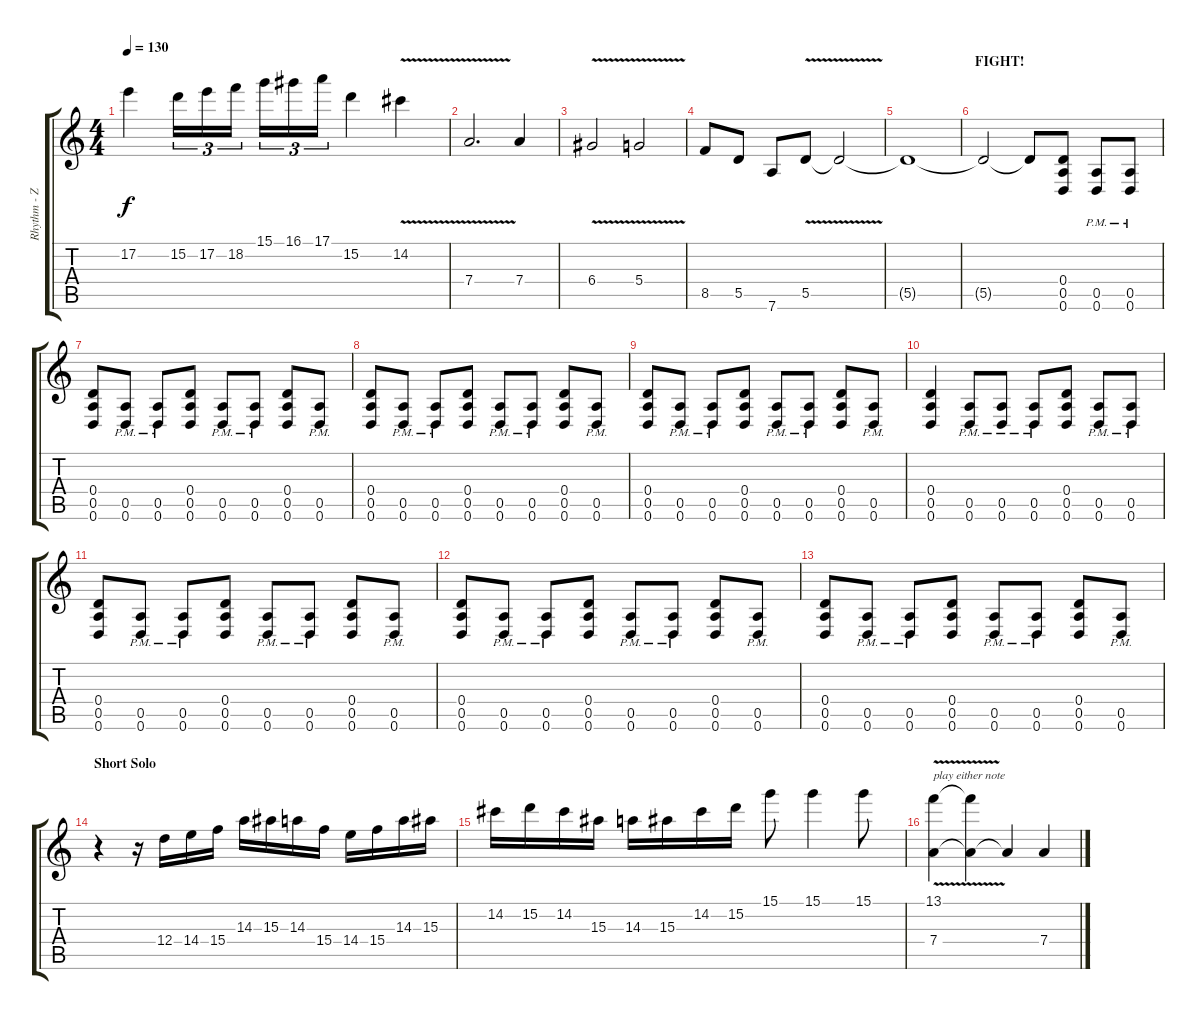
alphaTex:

\track ("Rhythm - Zacky Vengeance" "Rhythm - Z") {instrument distortionguitar}
\staff {score tabs}
\tuning (E4 B3 G3 D3 A2 D2) {hide}
\ts (4 4)
\tempo 130
\clef g2
\ks c
17.2.4{dy f} 15.2.16{tu (3 2)} 17.2.16{tu (3 2)} 18.2.16{tu (3 2)} 15.1.16{tu (3 2)} 16.1.16{tu (3 2)} 17.1.16{tu (3 2)} 15.2.4 14.2{v}.4 |
7.4{v}.2{d} 7.4.4 |
6.4{v}.2 5.4{v}.2 |
8.5.8 5.5.8 7.6.8 5.5{v}.8 5.5{t}.2 |
5.5{t}.1 |
\section ("" "FIGHT!")
5.5{t}.2 5.5{t}.8 (0.4 0.5 0.6).8 (0.5{pm} 0.6{pm}).8 (0.5{pm} 0.6{pm}).8 |
(0.4 0.5 0.6).8 (0.5{pm} 0.6{pm}).8 (0.5{pm} 0.6{pm}).8 (0.4 0.5 0.6).8 (0.5{pm} 0.6{pm}).8 (0.5{pm} 0.6{pm}).8 (0.4 0.5 0.6).8 (0.5{pm} 0.6{pm}).8 |
(0.4 0.5 0.6).8 (0.5{pm} 0.6{pm}).8 (0.5{pm} 0.6{pm}).8 (0.4 0.5 0.6).8 (0.5{pm} 0.6{pm}).8 (0.5{pm} 0.6{pm}).8 (0.4 0.5 0.6).8 (0.5{pm} 0.6{pm}).8 |
(0.4 0.5 0.6).8 (0.5{pm} 0.6{pm}).8 (0.5{pm} 0.6{pm}).8 (0.4 0.5 0.6).8 (0.5{pm} 0.6{pm}).8 (0.5{pm} 0.6{pm}).8 (0.4 0.5 0.6).8 (0.5{pm} 0.6{pm}).8 |
(0.4 0.5 0.6).4 (0.5{pm} 0.6{pm}).8 (0.5{pm} 0.6{pm}).8 (0.5{pm} 0.6{pm}).8 (0.4 0.5 0.6).8 (0.5{pm} 0.6{pm}).8 (0.5{pm} 0.6{pm}).8 |
(0.4 0.5 0.6).8 (0.5{pm} 0.6{pm}).8 (0.5{pm} 0.6{pm}).8 (0.4 0.5 0.6).8 (0.5{pm} 0.6{pm}).8 (0.5{pm} 0.6{pm}).8 (0.4 0.5 0.6).8 (0.5{pm} 0.6{pm}).8 |
(0.4 0.5 0.6).8 (0.5{pm} 0.6{pm}).8 (0.5{pm} 0.6{pm}).8 (0.4 0.5 0.6).8 (0.5{pm} 0.6{pm}).8 (0.5{pm} 0.6{pm}).8 (0.4 0.5 0.6).8 (0.5{pm} 0.6{pm}).8 |
(0.4 0.5 0.6).8 (0.5{pm} 0.6{pm}).8 (0.5{pm} 0.6{pm}).8 (0.4 0.5 0.6).8 (0.5{pm} 0.6{pm}).8 (0.5{pm} 0.6{pm}).8 (0.4 0.5 0.6).8 (0.5{pm} 0.6{pm}).8 |
\section ("" "Short Solo")
r.4 r.16 12.4.16 14.4.16 15.4.16 14.3.16 15.3.16 14.3.16 15.4.16 14.4.16 15.4.16 14.3.16 15.3.16 |
14.2.16 15.2.16 14.2.16 15.3.16 14.3.16 15.3.16 14.2.16 15.2.16 15.1.8 15.1.4 15.1.8 |
(13.1{v} 7.4{v}).4{txt "play either note"} (13.1{t} 7.4{t}).4 7.4{t}.4 7.4.4
